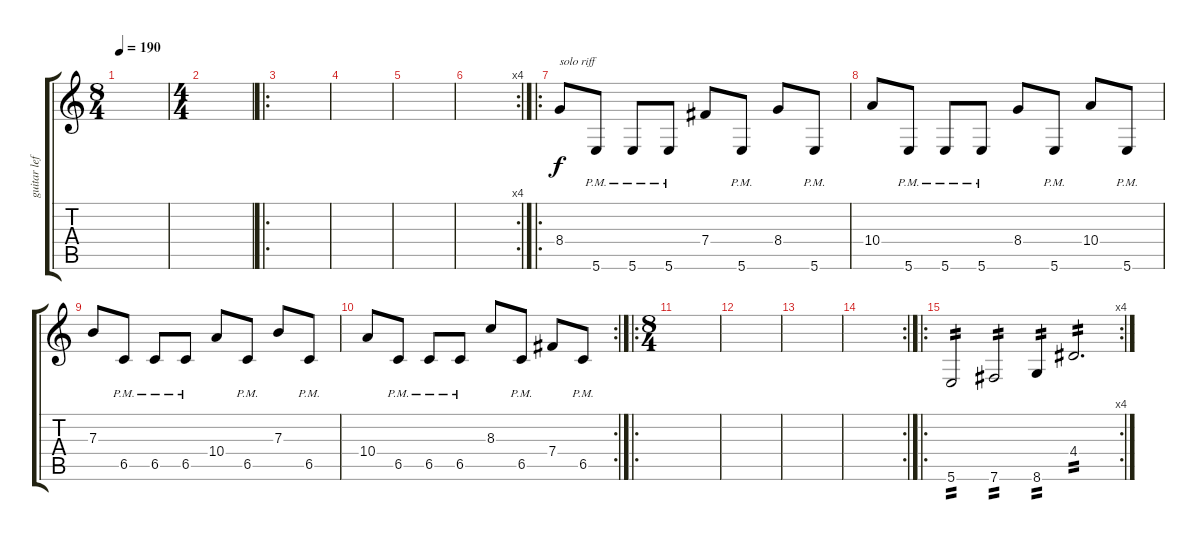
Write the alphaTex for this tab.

\track ("guitar left" "guitar lef") {instrument distortionguitar}
\staff {score tabs}
\tuning (Db4 Ab3 E3 B2 Gb2 B1) {hide}
\ts (8 4)
\tempo 190
\clef g2
\ks c
|
\ts (4 4)
|
\ro
|
|
|
\rc 4
|
\ro
8.4.8{txt "solo riff"} 5.6{pm}.8 5.6{pm}.8 5.6{pm}.8 7.4.8 5.6{pm}.8 8.4.8 5.6{pm}.8 |
10.4.8 5.6{pm}.8 5.6{pm}.8 5.6{pm}.8 8.4.8 5.6{pm}.8 10.4.8 5.6{pm}.8 |
7.3.8 6.5{pm}.8 6.5{pm}.8 6.5{pm}.8 10.4.8 6.5{pm}.8 7.3.8 6.5{pm}.8 |
\rc 2
10.4.8 6.5{pm}.8 6.5{pm}.8 6.5{pm}.8 8.3.8 6.5{pm}.8 7.4.8 6.5{pm}.8 |
\ro
\ts (8 4)
|
|
|
\rc 2
|
\ro
\rc 4
5.6.2{tp 2} 7.6.2{tp 2} 8.6.4{tp 2} 4.4.2{d tp 2}
